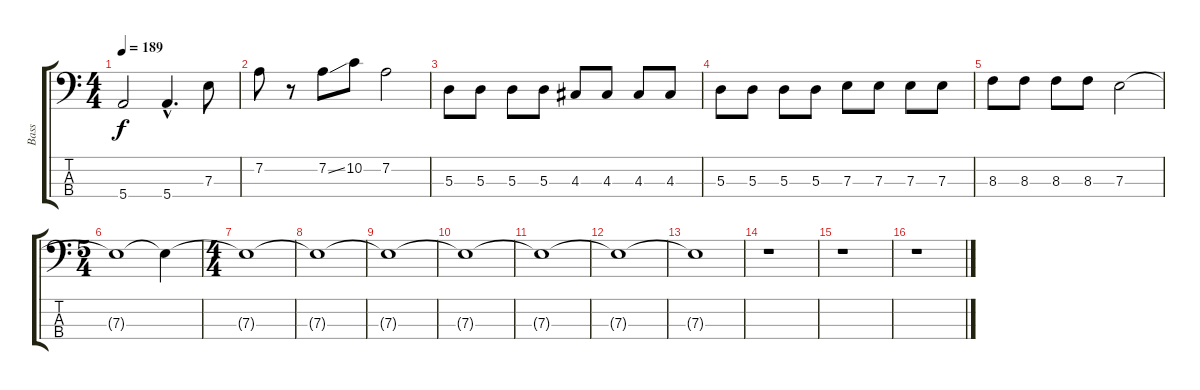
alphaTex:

\track ("Bass" "Bass") {instrument electricbassfinger}
\staff {score tabs}
\tuning (G2 D2 A1 E1) {hide}
\ts (4 4)
\tempo 189
\clef f4
\ks c
5.4.2{dy f} 5.4{hac}.4{d} 7.3.8 |
7.2.8 r.8 7.2{ss}.8 10.2.8 7.2.2 |
5.3.8 5.3.8 5.3.8 5.3.8 4.3.8 4.3.8 4.3.8 4.3.8 |
5.3.8 5.3.8 5.3.8 5.3.8 7.3.8 7.3.8 7.3.8 7.3.8 |
8.3.8 8.3.8 8.3.8 8.3.8 7.3.2 |
\ts (5 4)
7.3{t}.1 7.3{t}.4 |
\ts (4 4)
7.3{t}.1 |
7.3{t}.1{volume 15} |
7.3{t}.1 |
7.3{t}.1 |
7.3{t}.1 |
7.3{t}.1 |
7.3{t}.1 |
r.1{volume 3} |
r.1{volume 15} |
r.1
